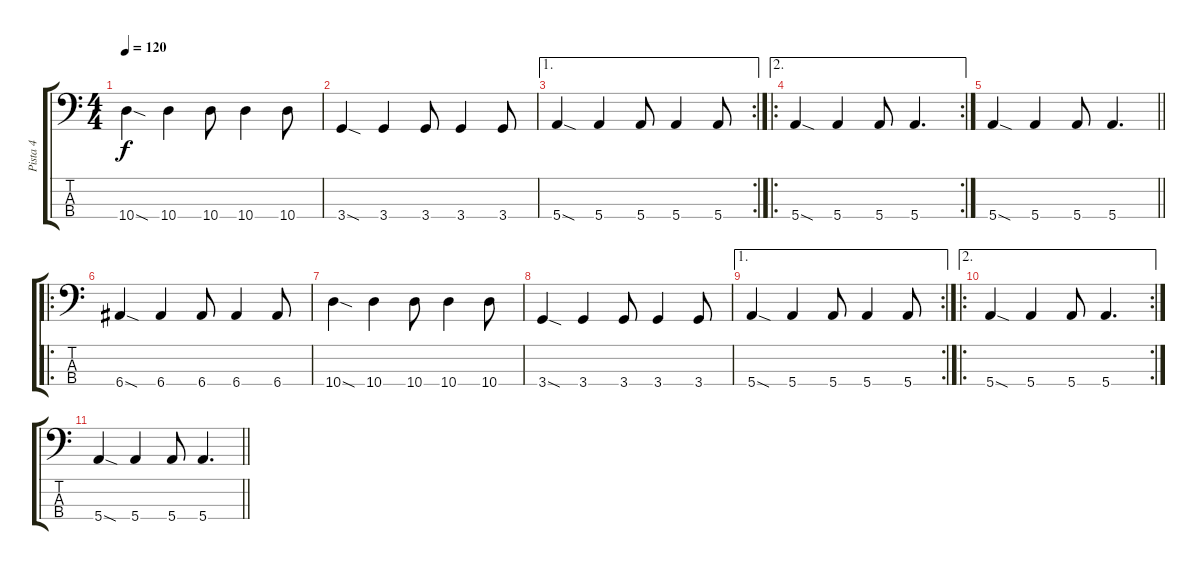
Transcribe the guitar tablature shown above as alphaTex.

\track ("Pista 4" "Pista 4") {instrument electricbassfinger}
\staff {score tabs}
\tuning (G2 D2 A1 E1) {hide}
\ts (4 4)
\tempo 120
\clef f4
\ks c
10.4{sod}.4{dy f} 10.4.4 10.4.8 10.4.4 10.4.8 |
3.4{sod}.4 3.4.4 3.4.8 3.4.4 3.4.8 |
\ae 1
\rc 2
5.4{sod}.4 5.4.4 5.4.8 5.4.4 5.4.8 |
\ae 2
\ro
\rc 2
5.4{sod}.4 5.4.4 5.4.8 5.4.4{d} |
\barLineRight lightlight
5.4{sod}.4 5.4.4 5.4.8 5.4.4{d} |
\ro
6.4{sod}.4 6.4.4 6.4.8 6.4.4 6.4.8 |
10.4{sod}.4 10.4.4 10.4.8 10.4.4 10.4.8 |
3.4{sod}.4 3.4.4 3.4.8 3.4.4 3.4.8 |
\ae 1
\rc 2
5.4{sod}.4 5.4.4 5.4.8 5.4.4 5.4.8 |
\ae 2
\ro
\rc 2
5.4{sod}.4 5.4.4 5.4.8 5.4.4{d} |
\barLineRight lightlight
5.4{sod}.4 5.4.4 5.4.8 5.4.4{d}
